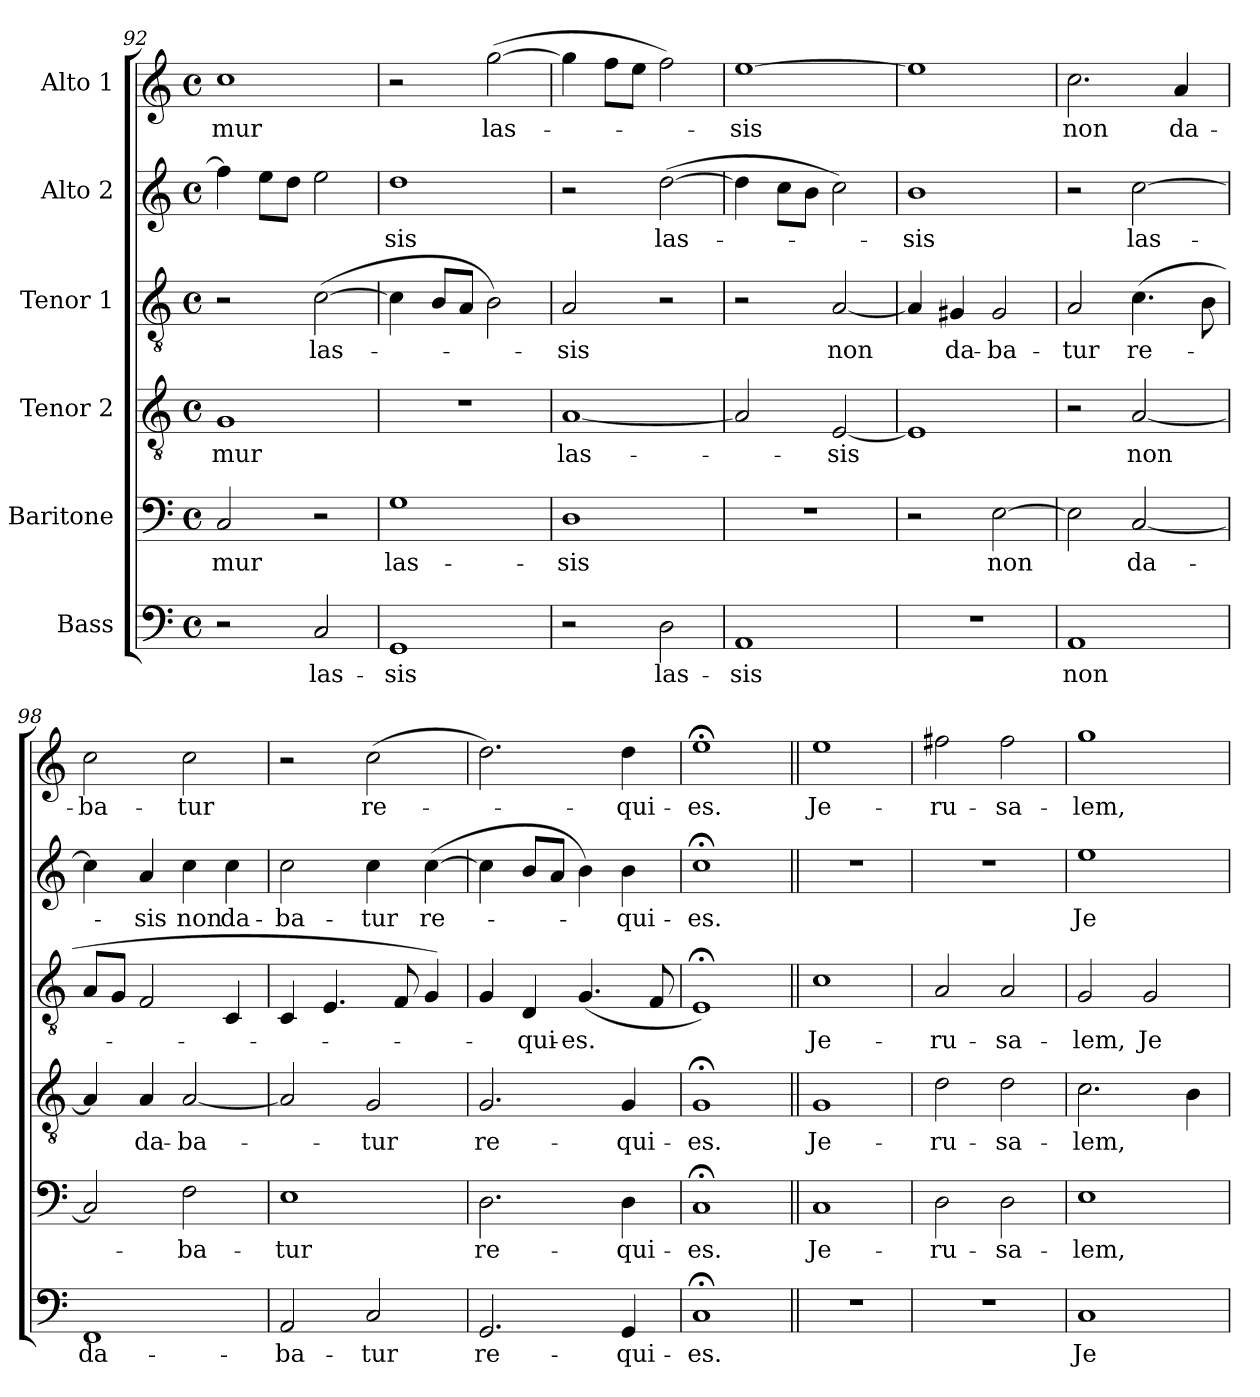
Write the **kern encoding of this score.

**kern	**text	**kern	**text	**kern	**text	**kern	**text	**kern	**text	**kern	**text
*part6	*part6	*part5	*part5	*part4	*part4	*part3	*part3	*part2	*part2	*part1	*part1
*staff6	*staff6	*staff5	*staff5	*staff4	*staff4	*staff3	*staff3	*staff2	*staff2	*staff1	*staff1
*I"Bass	*	*I"Baritone	*	*I"Tenor 2	*	*I"Tenor 1	*	*I"Alto 2	*	*I"Alto 1	*
*clefF4	*	*clefF4	*	*clefGv2	*	*clefGv2	*	*clefG2	*	*clefG2	*
*k[]	*	*k[]	*	*k[]	*	*k[]	*	*k[]	*	*k[]	*
*C:	*	*C:	*	*C:	*	*C:	*	*C:	*	*C:	*
*M4/4	*	*M4/4	*	*M4/4	*	*M4/4	*	*M4/4	*	*M4/4	*
*met(c)	*	*met(c)	*	*met(c)	*	*met(c)	*	*met(c)	*	*met(c)	*
=92	=92	=92	=92	=92	=92	=92	=92	=92	=92	=92	=92
2r	.	2C/	-mur	1G	-mur	2r	.	4ff\]	.	1cc	-mur
.	.	.	.	.	.	.	.	8ee\L	.	.	.
.	.	.	.	.	.	.	.	8dd\J	.	.	.
2C/	las-	2r	.	.	.	([2c\	las-	2ee\	.	.	.
=93	=93	=93	=93	=93	=93	=93	=93	=93	=93	=93	=93
1GG	-sis	1G	las-	1r	.	4c\]	.	1dd	-sis	2r	.
.	.	.	.	.	.	8B/L	.	.	.	.	.
.	.	.	.	.	.	8A/J	.	.	.	.	.
.	.	.	.	.	.	2B\)	.	.	.	([2gg\	las-
=94	=94	=94	=94	=94	=94	=94	=94	=94	=94	=94	=94
2r	.	1D	-sis	[1A	las-	2A/	-sis	2r	.	4gg\]	.
.	.	.	.	.	.	.	.	.	.	8ff\L	.
.	.	.	.	.	.	.	.	.	.	8ee\J	.
2D\	las-	.	.	.	.	2r	.	([2dd\	las-	2ff\)	.
=95	=95	=95	=95	=95	=95	=95	=95	=95	=95	=95	=95
1AA	-sis	1r	.	2A/]	.	2r	.	4dd\]	.	[1ee	-sis
.	.	.	.	.	.	.	.	8cc\L	.	.	.
.	.	.	.	.	.	.	.	8b\J	.	.	.
.	.	.	.	[2E/	-sis	[2A/	non	2cc\)	.	.	.
=96	=96	=96	=96	=96	=96	=96	=96	=96	=96	=96	=96
1r	.	2r	.	1E]	.	4A/]	.	1b	-sis	1ee]	.
.	.	.	.	.	.	4G#X/	da-	.	.	.	.
.	.	[2E\	non	.	.	2G#/	-ba-	.	.	.	.
=97	=97	=97	=97	=97	=97	=97	=97	=97	=97	=97	=97
1AA	non	2E\]	.	2r	.	2A/	-tur	2r	.	2.cc\	non
.	.	[2C/	da-	[2A/	non	(4.c\	re-	[2cc\	las-	.	.
.	.	.	.	.	.	.	.	.	.	4a/	da-
.	.	.	.	.	.	8B\	.	.	.	.	.
!!LO:LB:g=z
=98	=98	=98	=98	=98	=98	=98	=98	=98	=98	=98	=98
1FF	da-	2C/]	.	4A/]	.	8A/L	.	4cc\]	.	2cc\	-ba-
.	.	.	.	.	.	8G/J	.	.	.	.	.
.	.	.	.	4A/	da-	2F/	.	4a/	-sis	.	.
.	.	2F\	-ba-	[2A/	-ba-	.	.	4cc\	non	2cc\	-tur
.	.	.	.	.	.	4C/	.	4cc\	da-	.	.
=99	=99	=99	=99	=99	=99	=99	=99	=99	=99	=99	=99
2AA/	-ba-	1E	-tur	2A/]	.	4C/	.	2cc\	-ba-	2r	.
.	.	.	.	.	.	4.E/	.	.	.	.	.
2C/	-tur	.	.	2G/	-tur	.	.	4cc\	-tur	(2cc\	re-
.	.	.	.	.	.	8F/	.	.	.	.	.
.	.	.	.	.	.	4G/)	.	([4cc\	re-	.	.
=100	=100	=100	=100	=100	=100	=100	=100	=100	=100	=100	=100
2.GG/	re-	2.D\	re-	2.G/	re-	4G/	.	4cc\]	.	2.dd\)	.
.	.	.	.	.	.	4D/	-qui-	8b/L	.	.	.
.	.	.	.	.	.	.	.	8a/J	.	.	.
.	.	.	.	.	.	(4.G/	-es.	4b\)	.	.	.
4GG/	-qui-	4D\	-qui-	4G/	-qui-	.	.	4b\	-qui-	4dd\	-qui-
.	.	.	.	.	.	8F/	.	.	.	.	.
=101	=101	=101	=101	=101	=101	=101	=101	=101	=101	=101	=101
1C;<	-es.	1C;<	-es.	1G;<	-es.	1E;<)	.	1cc;<	-es.	1ee;<	-es.
=102||	=102||	=102||	=102||	=102||	=102||	=102||	=102||	=102||	=102||	=102||	=102||
1r	.	1C	Je-	1G	Je-	1c	Je-	1r	.	1ee	Je-
=103	=103	=103	=103	=103	=103	=103	=103	=103	=103	=103	=103
1r	.	2D\	-ru-	2d\	-ru-	2A/	-ru-	1r	.	2ff#X\	-ru-
.	.	2D\	-sa-	2d\	-sa-	2A/	-sa-	.	.	2ff#\	-sa-
!!LO:PB:g=z
=104	=104	=104	=104	=104	=104	=104	=104	=104	=104	=104	=104
1C	Je-	1E	-lem,	2.c\	-lem,	2G/	-lem,	1ee	Je-	1gg	-lem,
.	.	.	.	.	.	2G/	Je-	.	.	.	.
.	.	.	.	4B\	.	.	.	.	.	.	.
=	=	=	=	=	=	=	=	=	=	=	=
*-	*-	*-	*-	*-	*-	*-	*-	*-	*-	*-	*-
